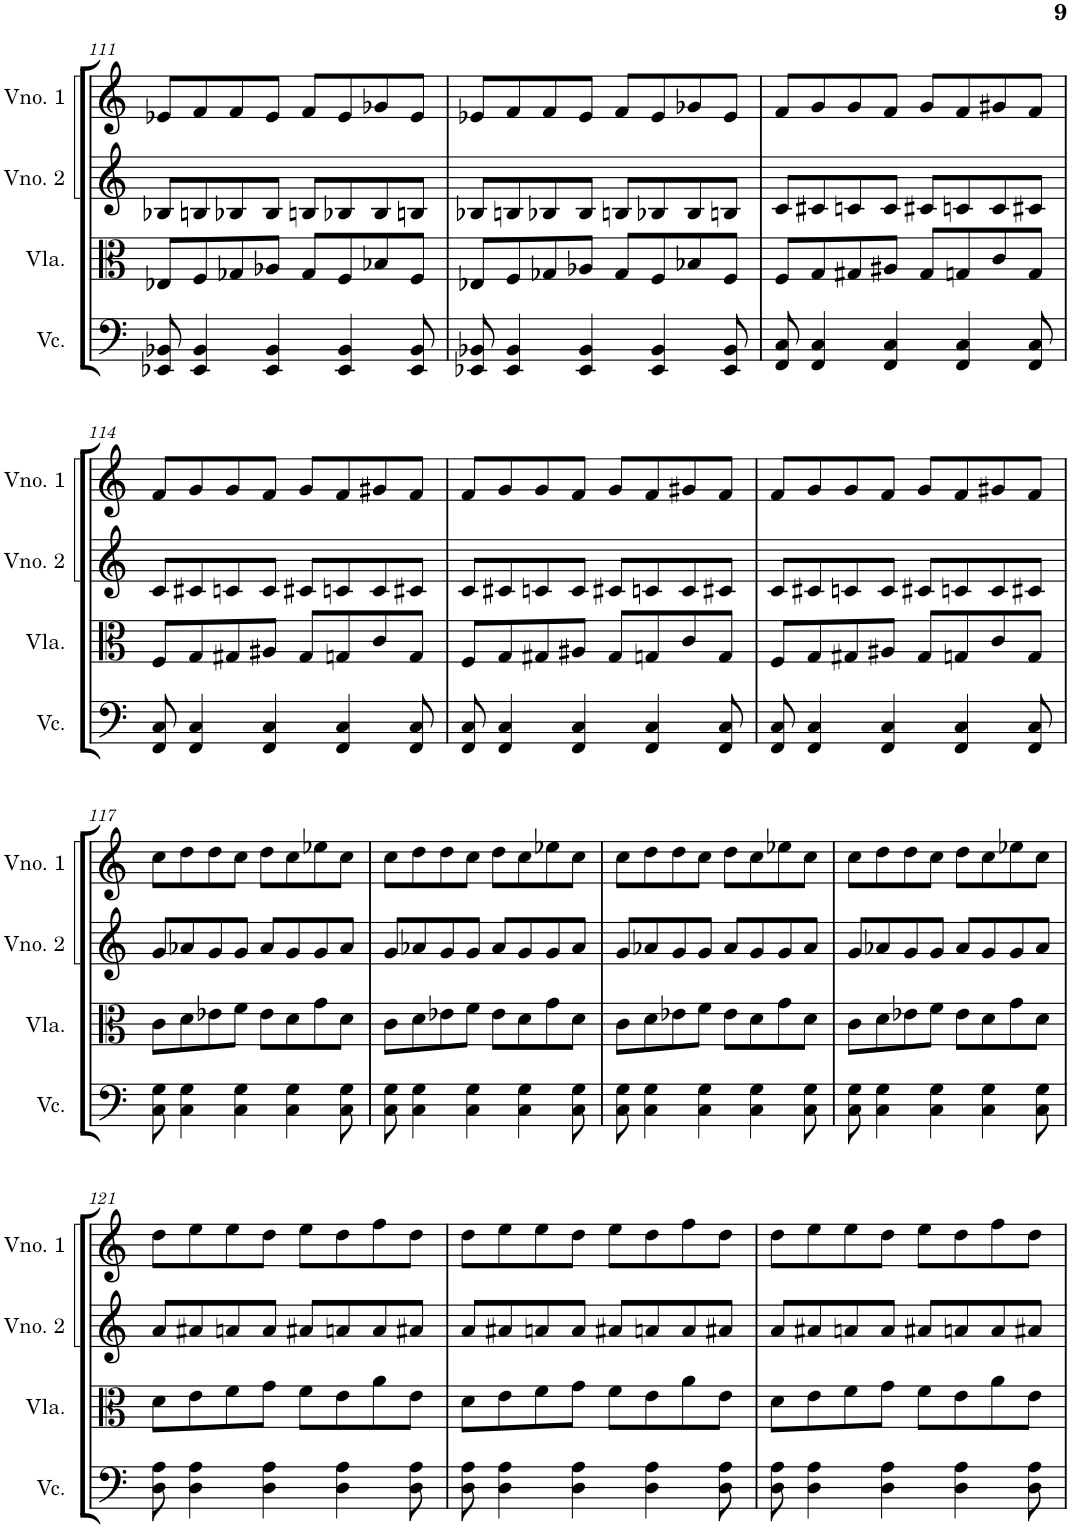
**kern	**kern	**kern	**kern
*part4	*part3	*part2	*part1
*staff4	*staff3	*staff2	*staff1
*I"Violoncelo	*I"Viola	*I"Violino 2	*I"Violino 1
*I'Vc.	*I'Vla.	*I'Vno. 2	*I'Vno. 1
!!LO:PB:g=z
*clefF4	*clefC3	*clefG2	*clefG2
*k[]	*k[]	*k[]	*k[]
*M4/4	*M4/4	*M4/4	*M4/4
=111	=111	=111	=111
8EE-X/ 8BB-X/	8E-X/L	8B-X/L	8e-X/L
4EE-/ 4BB-/	8F/	8Bn/	8f/
.	8G-X/	8B-X/	8f/
4EE-/ 4BB-/	8A-X/J	8B-/J	8e-/J
.	8G-/L	8Bn/L	8f/L
4EE-/ 4BB-/	8F/	8B-X/	8e-/
.	8B-X/	8B-/	8g-X/
8EE-/ 8BB-/	8F/J	8Bn/J	8e-/J
=112	=112	=112	=112
8EE-X/ 8BB-X/	8E-X/L	8B-X/L	8e-X/L
4EE-/ 4BB-/	8F/	8Bn/	8f/
.	8G-X/	8B-X/	8f/
4EE-/ 4BB-/	8A-X/J	8B-/J	8e-/J
.	8G-/L	8Bn/L	8f/L
4EE-/ 4BB-/	8F/	8B-X/	8e-/
.	8B-X/	8B-/	8g-X/
8EE-/ 8BB-/	8F/J	8Bn/J	8e-/J
=113	=113	=113	=113
8FF/ 8C/	8F/L	8c/L	8f/L
4FF/ 4C/	8G/	8c#X/	8g/
.	8G#X/	8cn/	8g/
4FF/ 4C/	8A#X/J	8c/J	8f/J
.	8G#/L	8c#X/L	8g/L
4FF/ 4C/	8Gn/	8cn/	8f/
.	8c/	8c/	8g#X/
8FF/ 8C/	8G/J	8c#X/J	8f/J
!!LO:LB:g=z
=114	=114	=114	=114
8FF/ 8C/	8F/L	8c/L	8f/L
4FF/ 4C/	8G/	8c#X/	8g/
.	8G#X/	8cn/	8g/
4FF/ 4C/	8A#X/J	8c/J	8f/J
.	8G#/L	8c#X/L	8g/L
4FF/ 4C/	8Gn/	8cn/	8f/
.	8c/	8c/	8g#X/
8FF/ 8C/	8G/J	8c#X/J	8f/J
=115	=115	=115	=115
8FF/ 8C/	8F/L	8c/L	8f/L
4FF/ 4C/	8G/	8c#X/	8g/
.	8G#X/	8cn/	8g/
4FF/ 4C/	8A#X/J	8c/J	8f/J
.	8G#/L	8c#X/L	8g/L
4FF/ 4C/	8Gn/	8cn/	8f/
.	8c/	8c/	8g#X/
8FF/ 8C/	8G/J	8c#X/J	8f/J
=116	=116	=116	=116
8FF/ 8C/	8F/L	8c/L	8f/L
4FF/ 4C/	8G/	8c#X/	8g/
.	8G#X/	8cn/	8g/
4FF/ 4C/	8A#X/J	8c/J	8f/J
.	8G#/L	8c#X/L	8g/L
4FF/ 4C/	8Gn/	8cn/	8f/
.	8c/	8c/	8g#X/
8FF/ 8C/	8G/J	8c#X/J	8f/J
!!LO:LB:g=z
=117	=117	=117	=117
8C\ 8G\	8c\L	8g/L	8cc\L
4C\ 4G\	8d\	8a-X/	8dd\
.	8e-X\	8g/	8dd\
4C\ 4G\	8f\J	8g/J	8cc\J
.	8e-\L	8a-/L	8dd\L
4C\ 4G\	8d\	8g/	8cc\
.	8g\	8g/	8ee-X\
8C\ 8G\	8d\J	8a-/J	8cc\J
=118	=118	=118	=118
8C\ 8G\	8c\L	8g/L	8cc\L
4C\ 4G\	8d\	8a-X/	8dd\
.	8e-X\	8g/	8dd\
4C\ 4G\	8f\J	8g/J	8cc\J
.	8e-\L	8a-/L	8dd\L
4C\ 4G\	8d\	8g/	8cc\
.	8g\	8g/	8ee-X\
8C\ 8G\	8d\J	8a-/J	8cc\J
=119	=119	=119	=119
8C\ 8G\	8c\L	8g/L	8cc\L
4C\ 4G\	8d\	8a-X/	8dd\
.	8e-X\	8g/	8dd\
4C\ 4G\	8f\J	8g/J	8cc\J
.	8e-\L	8a-/L	8dd\L
4C\ 4G\	8d\	8g/	8cc\
.	8g\	8g/	8ee-X\
8C\ 8G\	8d\J	8a-/J	8cc\J
=120	=120	=120	=120
8C\ 8G\	8c\L	8g/L	8cc\L
4C\ 4G\	8d\	8a-X/	8dd\
.	8e-X\	8g/	8dd\
4C\ 4G\	8f\J	8g/J	8cc\J
.	8e-\L	8a-/L	8dd\L
4C\ 4G\	8d\	8g/	8cc\
.	8g\	8g/	8ee-X\
8C\ 8G\	8d\J	8a-/J	8cc\J
!!LO:LB:g=z
=121	=121	=121	=121
8D\ 8A\	8d\L	8a/L	8dd\L
4D\ 4A\	8e\	8a#X/	8ee\
.	8f\	8an/	8ee\
4D\ 4A\	8g\J	8a/J	8dd\J
.	8f\L	8a#X/L	8ee\L
4D\ 4A\	8e\	8an/	8dd\
.	8a\	8a/	8ff\
8D\ 8A\	8e\J	8a#X/J	8dd\J
=122	=122	=122	=122
8D\ 8A\	8d\L	8a/L	8dd\L
4D\ 4A\	8e\	8a#X/	8ee\
.	8f\	8an/	8ee\
4D\ 4A\	8g\J	8a/J	8dd\J
.	8f\L	8a#X/L	8ee\L
4D\ 4A\	8e\	8an/	8dd\
.	8a\	8a/	8ff\
8D\ 8A\	8e\J	8a#X/J	8dd\J
=123	=123	=123	=123
8D\ 8A\	8d\L	8a/L	8dd\L
4D\ 4A\	8e\	8a#X/	8ee\
.	8f\	8an/	8ee\
4D\ 4A\	8g\J	8a/J	8dd\J
.	8f\L	8a#X/L	8ee\L
4D\ 4A\	8e\	8an/	8dd\
.	8a\	8a/	8ff\
8D\ 8A\	8e\J	8a#X/J	8dd\J
=	=	=	=
*-	*-	*-	*-
